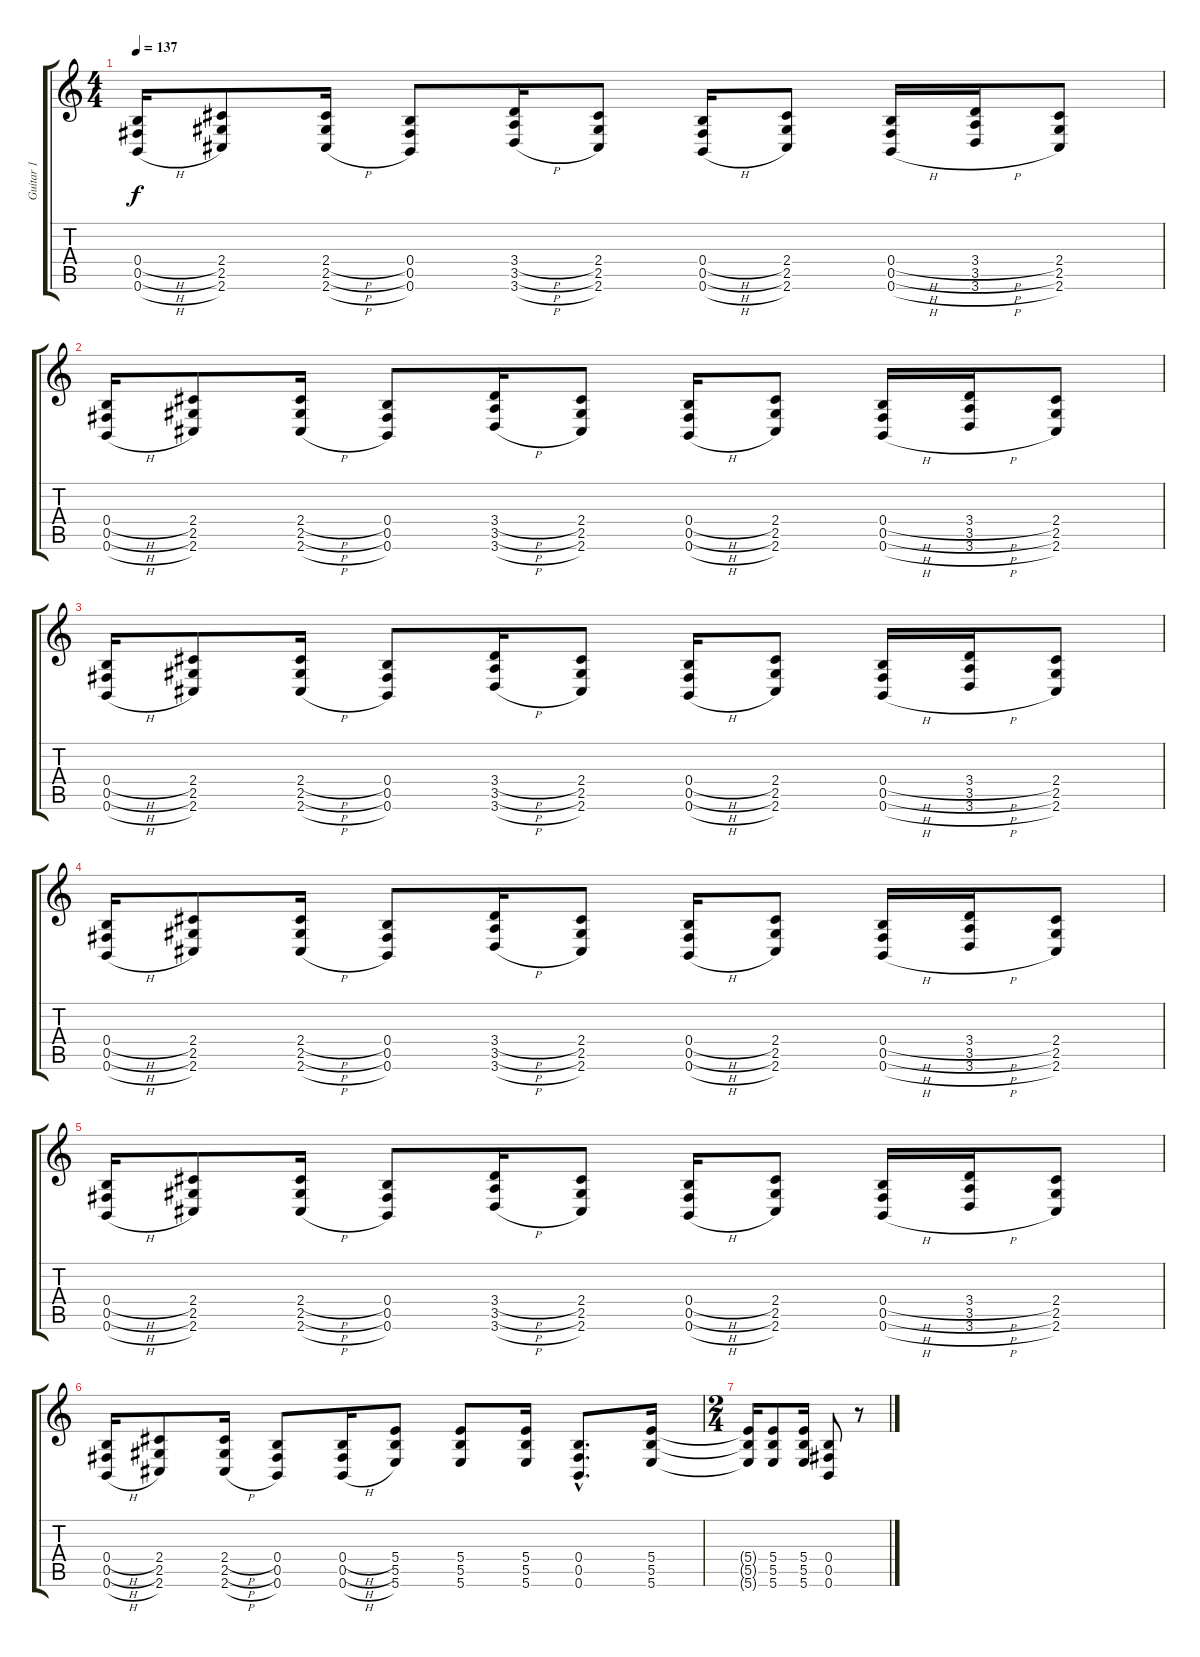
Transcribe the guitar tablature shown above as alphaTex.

\track ("Guitar 1" "Guitar 1") {instrument distortionguitar}
\staff {score tabs}
\tuning (Db4 Ab3 E3 B2 Gb2 B1) {hide}
\ts (4 4)
\tempo 137
\clef g2
\ks c
(0.4{h} 0.5{h} 0.6{h}).16{dy f} (2.4 2.5 2.6).8 (2.4{h} 2.5{h} 2.6{h}).16 (0.4 0.5 0.6).8 (3.4{h} 3.5{h} 3.6{h}).16 (2.4 2.5 2.6).8 (0.4{h} 0.5{h} 0.6{h}).16 (2.4 2.5 2.6).8 (0.4{h} 0.5{h} 0.6{h}).16 (3.4{h} 3.5{h} 3.6{h}).16 (2.4 2.5 2.6).8 |
(0.4{h} 0.5{h} 0.6{h}).16 (2.4 2.5 2.6).8 (2.4{h} 2.5{h} 2.6{h}).16 (0.4 0.5 0.6).8 (3.4{h} 3.5{h} 3.6{h}).16 (2.4 2.5 2.6).8 (0.4{h} 0.5{h} 0.6{h}).16 (2.4 2.5 2.6).8 (0.4{h} 0.5{h} 0.6{h}).16 (3.4{h} 3.5{h} 3.6{h}).16 (2.4 2.5 2.6).8 |
(0.4{h} 0.5{h} 0.6{h}).16 (2.4 2.5 2.6).8 (2.4{h} 2.5{h} 2.6{h}).16 (0.4 0.5 0.6).8 (3.4{h} 3.5{h} 3.6{h}).16 (2.4 2.5 2.6).8 (0.4{h} 0.5{h} 0.6{h}).16 (2.4 2.5 2.6).8 (0.4{h} 0.5{h} 0.6{h}).16 (3.4{h} 3.5{h} 3.6{h}).16 (2.4 2.5 2.6).8 |
(0.4{h} 0.5{h} 0.6{h}).16 (2.4 2.5 2.6).8 (2.4{h} 2.5{h} 2.6{h}).16 (0.4 0.5 0.6).8 (3.4{h} 3.5{h} 3.6{h}).16 (2.4 2.5 2.6).8 (0.4{h} 0.5{h} 0.6{h}).16 (2.4 2.5 2.6).8 (0.4{h} 0.5{h} 0.6{h}).16 (3.4{h} 3.5{h} 3.6{h}).16 (2.4 2.5 2.6).8 |
(0.4{h} 0.5{h} 0.6{h}).16 (2.4 2.5 2.6).8 (2.4{h} 2.5{h} 2.6{h}).16 (0.4 0.5 0.6).8 (3.4{h} 3.5{h} 3.6{h}).16 (2.4 2.5 2.6).8 (0.4{h} 0.5{h} 0.6{h}).16 (2.4 2.5 2.6).8 (0.4{h} 0.5{h} 0.6{h}).16 (3.4{h} 3.5{h} 3.6{h}).16 (2.4 2.5 2.6).8 |
(0.4{h} 0.5{h} 0.6{h}).16 (2.4 2.5 2.6).8 (2.4{h} 2.5{h} 2.6{h}).16 (0.4 0.5 0.6).8 (0.4{h} 0.5{h} 0.6{h}).16 (5.4 5.5 5.6).8 (5.4 5.5 5.6).8 (5.4 5.5 5.6).16 (0.4{hac} 0.5{hac} 0.6{hac}).8{d} (5.4 5.5 5.6).16 |
\ts (2 4)
(5.4{t} 5.5{t} 5.6{t}).16 (5.4 5.5 5.6).8 (5.4 5.5 5.6).16 (0.4 0.5 0.6).8 r.8
